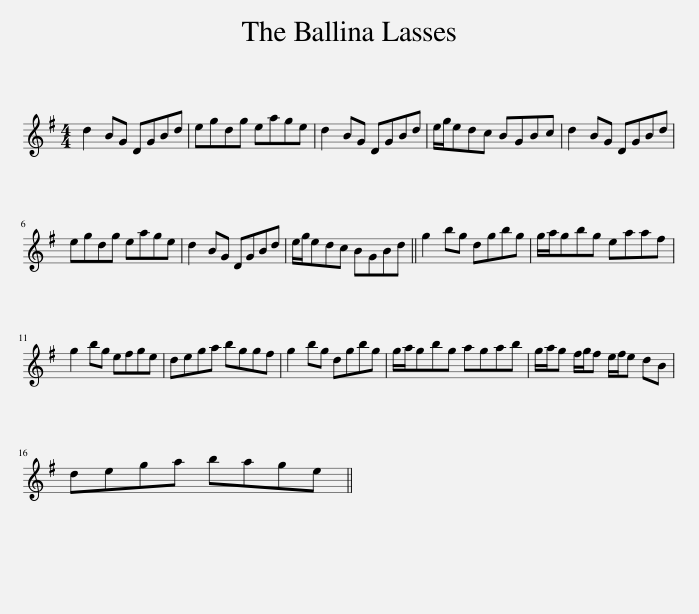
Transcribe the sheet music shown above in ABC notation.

X:1
L:1/8
M:4/4
I:linebreak $
K:G
V:1 treble
V:1
 d2 BG DGBd | egdg eage | d2 BG DGBd | e/g/edc BGBc | d2 BG DGBd |$ %5
 egdg eage | d2 BG DGBd | e/g/edc BGBd || g2 bg dgbg | g/a/gbg eaaf |$ %10
 g2 bg efge | dega bggf | g2 bg dgbg | g/a/gbg agab | g/a/g f/g/f e/f/e dB |$ %15
 dega bage || %16
